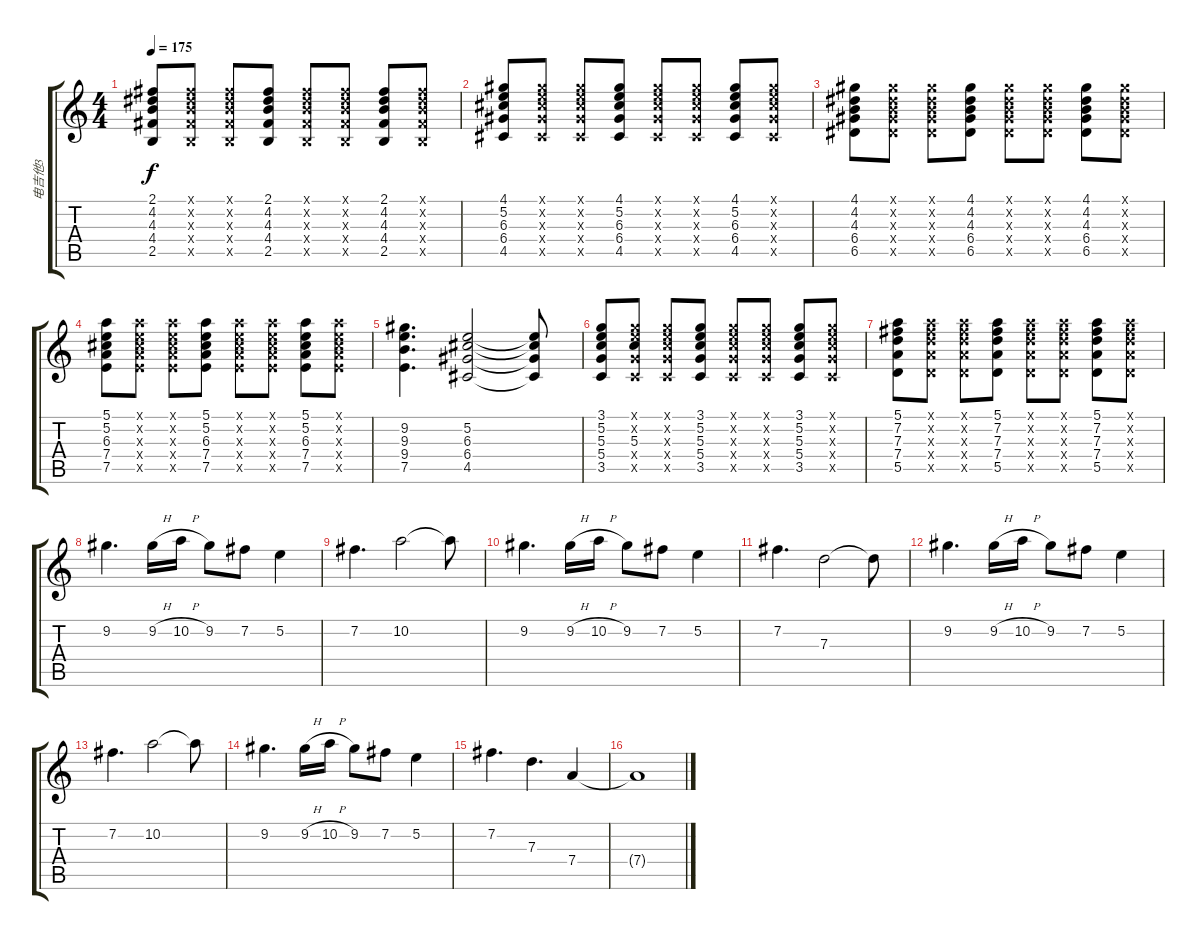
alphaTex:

\track ("电吉他3" "电吉他3") {instrument distortionguitar}
\staff {score tabs}
\tuning (E4 B3 G3 D3 A2 E2) {hide}
\ts (4 4)
\tempo 175
\clef g2
\ks c
(2.1 4.2 4.3 4.4 2.5).8{dy f} (2.1{x} 4.2{x} 4.3{x} 4.4{x} 2.5{x}).8 (2.1{x} 4.2{x} 4.3{x} 4.4{x} 2.5{x}).8 (2.1 4.2 4.3 4.4 2.5).8 (2.1{x} 4.2{x} 4.3{x} 4.4{x} 2.5{x}).8 (2.1{x} 4.2{x} 4.3{x} 4.4{x} 2.5{x}).8 (2.1 4.2 4.3 4.4 2.5).8 (2.1{x} 4.2{x} 4.3{x} 4.4{x} 2.5{x}).8 |
(4.1 5.2 6.3 6.4 4.5).8 (4.1{x} 5.2{x} 6.3{x} 6.4{x} 4.5{x}).8 (4.1{x} 5.2{x} 6.3{x} 6.4{x} 4.5{x}).8 (4.1 5.2 6.3 6.4 4.5).8 (4.1{x} 5.2{x} 6.3{x} 6.4{x} 4.5{x}).8 (4.1{x} 5.2{x} 6.3{x} 6.4{x} 4.5{x}).8 (4.1 5.2 6.3 6.4 4.5).8 (4.1{x} 5.2{x} 6.3{x} 6.4{x} 4.5{x}).8 |
(4.1 4.2 4.3 6.4 6.5).8 (4.1{x} 4.2{x} 4.3{x} 6.4{x} 6.5{x}).8 (4.1{x} 4.2{x} 4.3{x} 6.4{x} 6.5{x}).8 (4.1 4.2 4.3 6.4 6.5).8 (4.1{x} 4.2{x} 4.3{x} 6.4{x} 6.5{x}).8 (4.1{x} 4.2{x} 4.3{x} 6.4{x} 6.5{x}).8 (4.1 4.2 4.3 6.4 6.5).8 (4.1{x} 4.2{x} 4.3{x} 6.4{x} 6.5{x}).8 |
(5.1 5.2 6.3 7.4 7.5).8 (5.1{x} 5.2{x} 6.3{x} 7.4{x} 7.5{x}).8 (5.1{x} 5.2{x} 6.3{x} 7.4{x} 7.5{x}).8 (5.1 5.2 6.3 7.4 7.5).8 (5.1{x} 5.2{x} 6.3{x} 7.4{x} 7.5{x}).8 (5.1{x} 5.2{x} 6.3{x} 7.4{x} 7.5{x}).8 (5.1 5.2 6.3 7.4 7.5).8 (5.1{x} 5.2{x} 6.3{x} 7.4{x} 7.5{x}).8 |
(9.2 9.3 9.4 7.5).4{d} (5.2 6.3 6.4 4.5).2 (5.2{t} 6.3{t} 6.4{t} 4.5{t}).8 |
(3.1 5.2 5.3 5.4 3.5).8 (3.1{x} 5.2{x} 5.3 5.4{x} 3.5{x}).8 (3.1{x} 5.2{x} 5.3{x} 5.4{x} 3.5{x}).8{txt ""} (3.1 5.2 5.3 5.4 3.5).8 (3.1{x} 5.2{x} 5.3{x} 5.4{x} 3.5{x}).8 (3.1{x} 5.2{x} 5.3{x} 5.4{x} 3.5{x}).8 (3.1 5.2 5.3 5.4 3.5).8 (3.1{x} 5.2{x} 5.3{x} 5.4{x} 3.5{x}).8 |
(5.1 7.2 7.3 7.4 5.5).8 (5.1{x} 7.2{x} 7.3{x} 7.4{x} 5.5{x}).8 (5.1{x} 7.2{x} 7.3{x} 7.4{x} 5.5{x}).8 (5.1 7.2 7.3 7.4 5.5).8 (5.1{x} 7.2{x} 7.3{x} 7.4{x} 5.5{x}).8 (5.1{x} 7.2{x} 7.3{x} 7.4{x} 5.5{x}).8 (5.1 7.2 7.3 7.4 5.5).8 (5.1{x} 7.2{x} 7.3{x} 7.4{x} 5.5{x}).8 |
9.2.4{d} 9.2{h}.16 10.2{h}.16 9.2.8 7.2.8 5.2.4 |
7.2.4{d} 10.2.2 10.2{t}.8 |
9.2.4{d} 9.2{h}.16 10.2{h}.16 9.2.8 7.2.8 5.2.4 |
7.2.4{d} 7.3.2 7.3{t}.8 |
9.2.4{d} 9.2{h}.16 10.2{h}.16 9.2.8 7.2.8 5.2.4 |
7.2.4{d} 10.2.2 10.2{t}.8 |
9.2.4{d} 9.2{h}.16 10.2{h}.16 9.2.8 7.2.8 5.2.4 |
7.2.4{d} 7.3.4{d} 7.4.4 |
7.4{t}.1
